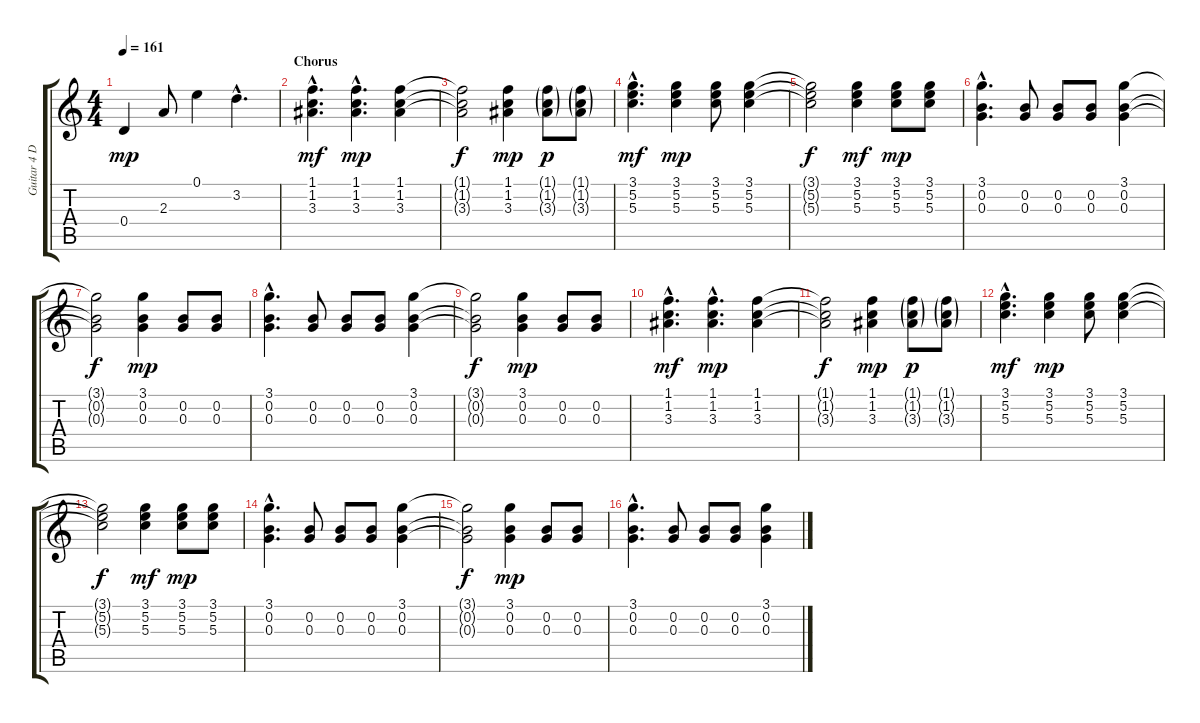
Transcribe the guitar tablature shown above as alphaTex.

\track ("Guitar 4 Drop D" "Guitar 4 D") {instrument acousticguitarsteel}
\staff {score tabs}
\tuning (E4 B3 G3 D3 A2 D2) {hide}
\ts (4 4)
\tempo 161
\clef g2
\ks c
0.4.4{dy mp} 2.3.8 0.1.4 3.2{hac}.4{d} |
\section ("" "Chorus")
(1.1{hac} 1.2{hac} 3.3{hac}).4{d dy mf} (1.1{hac} 1.2{hac} 3.3{hac}).4{d dy mp} (1.1 1.2 3.3).4 |
(1.1{t} 1.2{t} 3.3{t}).2{dy f} (1.1 1.2 3.3).4{dy mp} (1.1{g} 1.2{g} 3.3{g}).8{dy p} (1.1{g} 1.2{g} 3.3{g}).8 |
(3.1{hac} 5.2{hac} 5.3{hac}).4{d dy mf} (3.1 5.2 5.3).4{dy mp} (3.1 5.2 5.3).8 (3.1 5.2 5.3).4 |
(3.1{t} 5.2{t} 5.3{t}).2{dy f} (3.1 5.2 5.3).4{dy mf} (3.1 5.2 5.3).8{dy mp} (3.1 5.2 5.3).8 |
(3.1{hac} 0.2{hac} 0.3{hac}).4{d} (0.2 0.3).8 (0.2 0.3).8 (0.2 0.3).8 (3.1 0.2 0.3).4 |
(3.1{t} 0.2{t} 0.3{t}).2{dy f} (3.1 0.2 0.3).4{dy mp} (0.2 0.3).8 (0.2 0.3).8 |
(3.1{hac} 0.2{hac} 0.3{hac}).4{d} (0.2 0.3).8 (0.2 0.3).8 (0.2 0.3).8 (3.1 0.2 0.3).4 |
(3.1{t} 0.2{t} 0.3{t}).2{dy f} (3.1 0.2 0.3).4{dy mp} (0.2 0.3).8 (0.2 0.3).8 |
(1.1{hac} 1.2{hac} 3.3{hac}).4{d dy mf} (1.1{hac} 1.2{hac} 3.3{hac}).4{d dy mp} (1.1 1.2 3.3).4 |
(1.1{t} 1.2{t} 3.3{t}).2{dy f} (1.1 1.2 3.3).4{dy mp} (1.1{g} 1.2{g} 3.3{g}).8{dy p} (1.1{g} 1.2{g} 3.3{g}).8 |
(3.1{hac} 5.2{hac} 5.3{hac}).4{d dy mf} (3.1 5.2 5.3).4{dy mp} (3.1 5.2 5.3).8 (3.1 5.2 5.3).4 |
(3.1{t} 5.2{t} 5.3{t}).2{dy f} (3.1 5.2 5.3).4{dy mf} (3.1 5.2 5.3).8{dy mp} (3.1 5.2 5.3).8 |
(3.1{hac} 0.2{hac} 0.3{hac}).4{d} (0.2 0.3).8 (0.2 0.3).8 (0.2 0.3).8 (3.1 0.2 0.3).4 |
(3.1{t} 0.2{t} 0.3{t}).2{dy f} (3.1 0.2 0.3).4{dy mp} (0.2 0.3).8 (0.2 0.3).8 |
(3.1{hac} 0.2{hac} 0.3{hac}).4{d} (0.2 0.3).8 (0.2 0.3).8 (0.2 0.3).8 (3.1 0.2 0.3).4
